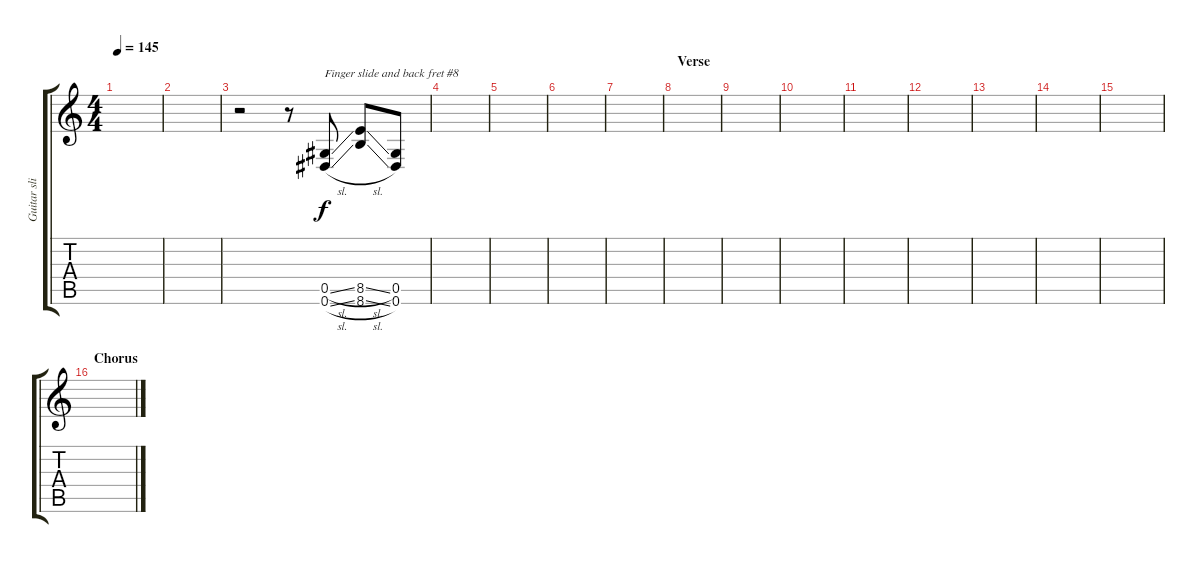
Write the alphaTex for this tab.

\track ("Guitar slide" "Guitar sli") {instrument distortionguitar}
\staff {score tabs}
\tuning (Eb4 Bb3 Gb3 Db3 Ab2 Eb2) {hide}
\ts (4 4)
\tempo 145
\clef g2
\ks c
|
|
r.2 r.8 (0.5{sl} 0.6{sl}).8{txt "Finger slide and back fret #8"} (8.5{sl} 8.6{sl}).8 (0.5 0.6).8 |
|
|
|
|
\section ("" "Verse")
|
|
|
|
|
|
|
|
\section ("" "Chorus")
